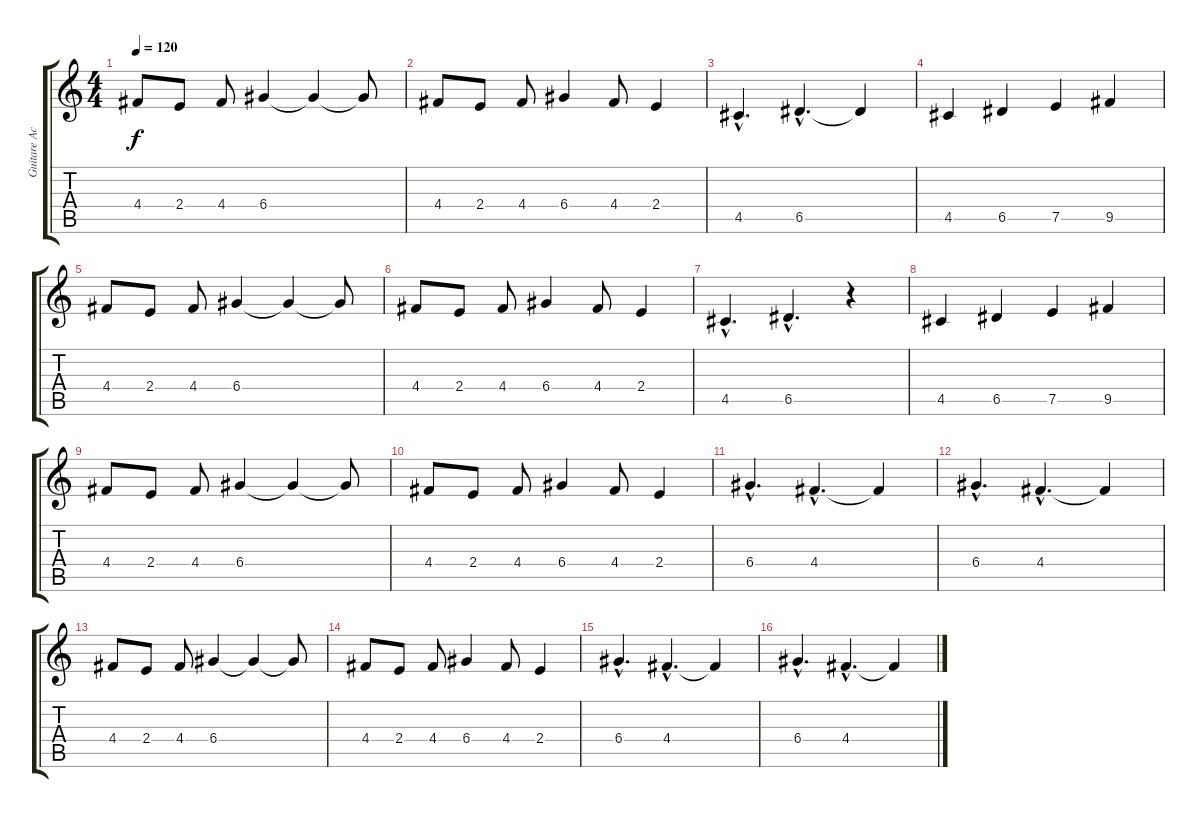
\track ("Guitare Accoutisque" "Guitare Ac") {instrument acousticguitarnylon}
\staff {score tabs}
\tuning (E4 B3 G3 D3 A2 E2) {hide}
\ts (4 4)
\tempo 120
\clef g2
\ks c
4.4.8{dy f} 2.4.8 4.4.8 6.4.4 6.4{t}.4 6.4{t}.8 |
4.4.8 2.4.8 4.4.8 6.4.4 4.4.8 2.4.4 |
4.5{hac}.4{d} 6.5{hac}.4{d} 6.5{t}.4 |
4.5.4 6.5.4 7.5.4 9.5.4 |
4.4.8 2.4.8 4.4.8 6.4.4 6.4{t}.4 6.4{t}.8 |
4.4.8 2.4.8 4.4.8 6.4.4 4.4.8 2.4.4 |
4.5{hac}.4{d} 6.5{hac}.4{d} r.4 |
4.5.4 6.5.4 7.5.4 9.5.4 |
4.4.8 2.4.8 4.4.8 6.4.4 6.4{t}.4 6.4{t}.8 |
4.4.8 2.4.8 4.4.8 6.4.4 4.4.8 2.4.4 |
6.4{hac}.4{d} 4.4{hac}.4{d} 4.4{t}.4 |
6.4{hac}.4{d} 4.4{hac}.4{d} 4.4{t}.4 |
4.4.8 2.4.8 4.4.8 6.4.4 6.4{t}.4 6.4{t}.8 |
4.4.8 2.4.8 4.4.8 6.4.4 4.4.8 2.4.4 |
6.4{hac}.4{d} 4.4{hac}.4{d} 4.4{t}.4 |
6.4{hac}.4{d} 4.4{hac}.4{d} 4.4{t}.4
